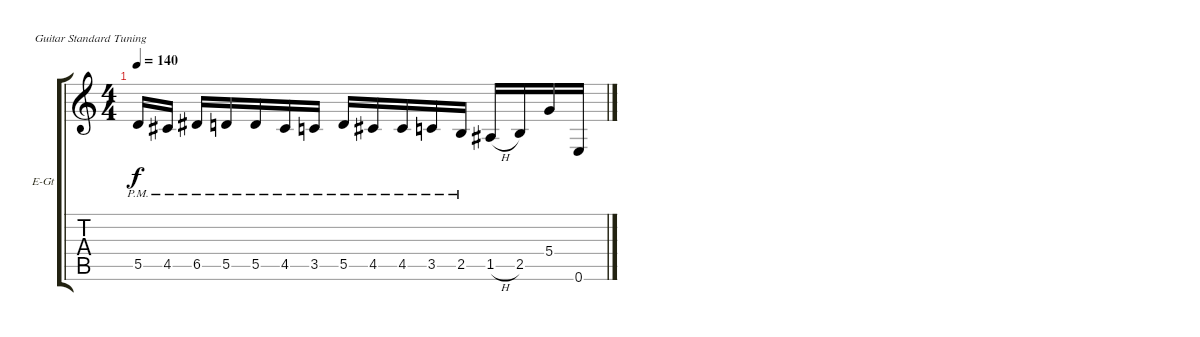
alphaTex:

\defaultSystemsLayout 4
\bracketExtendMode groupsimilarinstruments
\firstSystemTrackNameOrientation horizontal
\otherSystemsTrackNameOrientation horizontal
\chordDiagramsInScore
\track ("Electric Guitar" "E-Gt") {instrument distortionguitar}
\staff {score tabs}
\tuning (E4 B3 G3 D3 A2 E2)
\ts (4 4)
\tempo 140
\clef g2
\ks c
5.5{pm}.16{dy f} 4.5{pm}.16{beam split} 6.5{pm}.16 5.5{pm}.16{beam merge} 5.5{pm}.16 4.5{pm}.16{beam merge} 3.5{pm}.16{beam split} 5.5{pm}.16{beam merge} 4.5{pm}.16{beam merge} 4.5{pm}.16{beam merge} 3.5{pm}.16 2.5{pm}.16 1.5{h}.16 2.5.16 5.4.16 0.6.16
